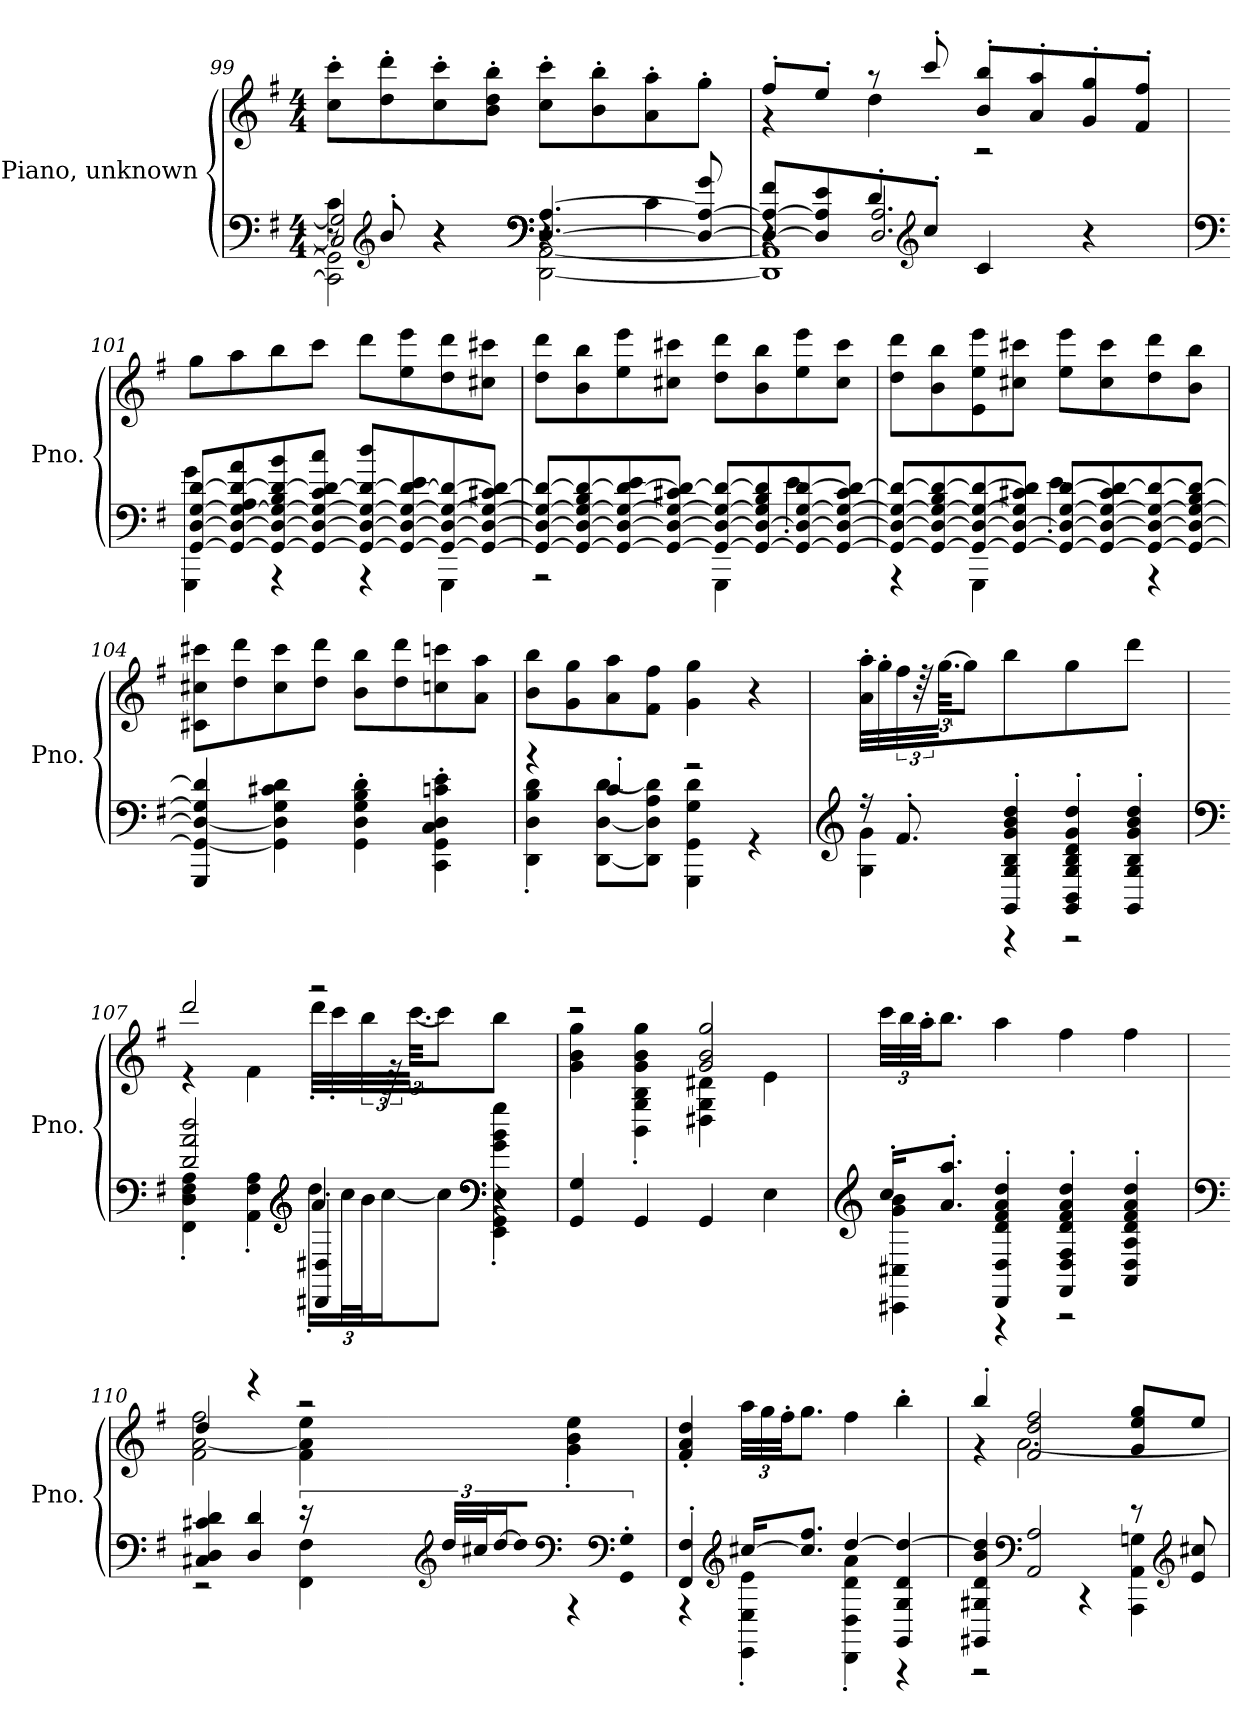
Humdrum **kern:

**kern	**kern
*part1	*part1
*staff2	*staff1
*I"Piano, unknown	*
*I'Pno.	*
!!LO:LB:g=z
*clefF4	*clefG2
*k[f#]	*k[f#]
*M4/4	*M4/4
=99	=99
*^	*
*	*^	*
*	*	*^	*
8r	4c\	2C/] 2G/]	2CC\] 2GG\]	8cc\' 8ccc\'L
*clefG2	*	*	*	*
8b'/	.	.	.	8dd\' 8ddd\'
4r	4r	.	.	8cc\' 8ccc\'
.	.	.	.	8b\' 8dd\' 8bb\'J
*clefF4	*	*	*	*
[4.D/ [4.A/	4r	2r	[2DD\ [2AA\	8cc\' 8ccc\'L
.	.	.	.	8b\' 8bb\'
.	4c\	.	.	8a\' 8aa\'
8D/_ 8A/_ 8g/	.	.	.	8gg'\J
*	*	*v	*v	*
=100	=100	=100	=100
*	*	*	*^
8D/_ 8A/_ 8f#/L	4r	1DD] 1AA]	8ff#'/L	4r
8D/] 8A/] 8e/	.	.	8ee'/J	.
8d'/	2.D/ 2.A/	.	8r	4dd\
*clefG2	*	*	*	*
8cc'/J	.	.	8ccc'/	.
4c/	.	.	8b/' 8bb/'L	2r
.	.	.	8a/' 8aa/'	.
4r	.	.	8g/' 8gg/'	.
.	.	.	8f#/' 8ff#/'J	.
*v	*v	*v	*	*
*	*v	*v
=101	=101
*clefF4	*
*^	*
[8GG/ [8D/ [8G/ [8d/L	4GGG\ 4g\	8gg\L
8GG/_ 8D/_ 8G/_ 8A/ 8d/_ 8a/	.	8aa\
8GG/_ 8D/_ 8G/_ 8B/ 8d/_ 8b/	4r	8bb\
8GG/_ 8D/_ 8G/_ 8c/ 8d/_ 8cc/J	.	8ccc\J
8GG/_ 8D/_ 8G/_ 8d/_ 8dd/L	4r	8ddd\L
8GG/_ 8D/_ 8G/_ 8d/_ 8e/	.	8ee\ 8eee\
8GG/_ 8D/_ 8G/_ 8d/_	4GGG\	8dd\ 8ddd\
8GG/_ 8D/_ 8G/_ 8c#X/ 8d/_J	.	8cc#X\ 8ccc#X\J
!!LO:LB:g=z
=102	=102	=102
8GG/_ 8D/_ 8G/_ 8d/_L	2r	8dd\ 8ddd\L
8GG/_ 8D/_ 8G/_ 8B/ 8d/_	.	8b\ 8bb\
8GG/_ 8D/_ 8G/_ 8d/_ 8e/	.	8ee\ 8eee\
8GG/_ 8D/_ 8G/_ 8c#X/ 8d/_J	.	8cc#X\ 8ccc#X\J
8GG/_ 8D/_ 8G/_ 8d/_L	4GGG\	8dd\ 8ddd\L
8GG/_ 8D/_ 8G/] 8B/ 8d/]	.	8b\ 8bb\
8GG/_ 8D/_ [8G/ [8d/	4e'\	8ee\ 8eee\
8GG/_ 8D/_ 8G/_ 8c#/ 8d/_J	.	8cc#\ 8ccc#\J
=103	=103	=103
8GG/_ 8D/_ 8G/_ 8d/_L	4r	8dd\ 8ddd\L
8GG/_ 8D/_ 8G/_ 8B/ 8d/_	.	8b\ 8bb\
8GG/_ 8D/_ 8G/_ 8d/_	4GGG\	8e\ 8ee\ 8eee\
8GG/_ 8D/_ 8G/] 8c#X/ 8d/]J	.	8cc#X\ 8ccc#X\J
8GG/_ 8D/_ [8G/ [8d/L	4e'\	8ee\ 8eee\L
8GG/_ 8D/_ 8G/_ 8c#/ 8d/_	.	8cc#\ 8ccc#\
8GG/_ 8D/_ 8G/_ 8d/_	4r	8dd\ 8ddd\
8GG/_ 8D/_ 8G/_ 8B/ 8d/_J	.	8b\ 8bb\J
*v	*v	*
=104	=104
4GGG/ 4GG/_ 4D/_ 4G/] 4d/]	8c#X\ 8cc#X\ 8ccc#X\L
.	8dd\ 8ddd\
4GG\] 4D\] 4G\ 4c#X\ 4d\	8cc#\ 8ccc#\
.	8dd\ 8ddd\J
4GG\' 4D\' 4G\' 4B\' 4d\'	8b\ 8bb\L
.	8dd\ 8ddd\
4CC\' 4GG\' 4C\' 4D\' 4cn\' 4e\'	8ccn\ 8cccn\
.	8a\ 8aa\J
!!LO:LB:g=z
=105	=105
*^	*
4r	4DD\' 4D\' 4B\' 4d\'	8b\ 8bb\L
.	.	8g\ 8gg\
4c'/	[8DD\ [8D\ [8d\L	8a\ 8aa\
.	8DD\] 8D\] 8A\ 8d\]J	8f#\ 8ff#\J
2r	4GGG\ 4GG\ 4G\ 4d\	4g\ 4gg\
.	4r	4r
=106	=106	=106
*clefG2	*	*
16r	4G\ 4g\	32a\' 32aa\'LLL
.	.	32gg'\
8.f#'/	.	48ff#\JJJ
.	.	96r
.	.	[48.gg\KKL
.	.	8gg\J]
4GG/' 4G/' 4B/' 4g/' 4b/' 4dd/'	4r	4bb\
4GG/' 4BB/' 4G/' 4B/' 4d/' 4g/' 4dd/'	2r	4gg\
4GG/' 4G/' 4B/' 4g/' 4b/' 4dd/'	.	4ddd\
*v	*v	*
=107	=107
*clefF4	*
*^	*^
*	*^	*	*
2r	4FF#\' 4D\' 4F#\' 4A\'	2d/ 2a/ 2dd/	2ddd/	4r
.	4AA\' 4F#\' 4A\'	.	.	4f#\
*clefG2	*	*	*	*
*	*Xbrackettup	*	*	*
4a/	24dd'\LL	4DD#X/' 4D#X/'	2r	32ddd'\LLL
.	.	.	.	32ccc'\
.	48cc\L	.	.	.
.	48b\J	.	.	48bb\JJJ
.	[24cc\J	.	.	96r
.	.	.	.	[48.ccc\KKL
.	8cc\J]	.	.	8ccc\J]
*clefF4	*	*	*	*
4r	4EE\' 4GG\' 4E\' 4g\' 4b\' 4gg\'	4r	.	4bb\
*v	*v	*v	*	*
=108	=108	=108
4GG/ 4G/	2r	4g\ 4b\ 4gg\
4GG/	.	4BB\' 4G\' 4B\' 4g\' 4b\' 4gg\'
4GG/	2g/ 2b/ 2gg/	4D#X\ 4G\ 4d#X\
4E\	.	4e\
*	*v	*v
!!LO:LB:g=z
=109	=109
*clefG2	*
*^	*
*	*	*Xbrackettup
16cc'/KL	4CC#X\ 4C#X\ 4g\ 4b\	48ccc\LLL
.	.	48bb\
.	.	48aa'\JJ
8.a/' 8.aa/'J	.	8.bb\J
4DD/' 4D/' 4d/' 4f#/' 4a/' 4dd/'	4r	4aa\
4FF#/' 4D/' 4F#/' 4d/' 4f#/' 4a/' 4dd/'	2r	4ff#\
4AA/' 4D/' 4A/' 4d/' 4f#/' 4a/' 4dd/'	.	4ff#\
=110	=110	=110
*clefF4	*	*
*	*	*^
4C#X/ 4D/ 4c#X/ 4d/	2r	4dd/	2f#\ [2a\ 2ff#\
4D/ 4d/	.	4r	.
*brackettup	*	*	*
24r	4FF#\ 4F#\	2r	4f#\ 4a\] 4ee\
*clefG2	*	*	*
48dd/LLL	.	.	.
48cc#X/J	.	.	.
[24dd/J	.	.	.
8dd/J]	.	.	.
*clefF4	*	*	*
4GG/' 4G/'	4r	.	4g\' 4b\' 4ee\'
*	*	*v	*v
=111	=111	=111
4FF#/' 4F#/'	4r	4f#/' 4a/' 4dd/'
*clefG2	*	*
[16cc#X/KL	4EE\' 4E\' 4e\'	48aa\LLL
.	.	48gg\
.	.	48ff#'\JJ
8.cc#/] 8.ff#/J	.	8.gg\J
[4dd/	4DD\' 4D\' 4d\' 4a\'	4ff#\
4GG/ 4G/ 4d/ 4dd/_	4r	4bb'\
!!LO:LB:g=z
=112	=112	=112
*	*	*^
4GG#X/ 4G#X/ 4d/ 4b/ 4dd/]	2r	4bb'/	4r
*clefF4	*	*	*
2AA/ 2A/	.	2f#/ 2dd/ 2ff#/	[2.a\
.	4r	.	.
8r	4AAA\ 4AA\ 4Gn\	8g/ 8ee/ 8gg/L	.
*clefG2	*	*	*
8e/ 8cc#X/	.	8ee/J	.
*v	*v	*	*
*	*v	*v
=	=
*-	*-
